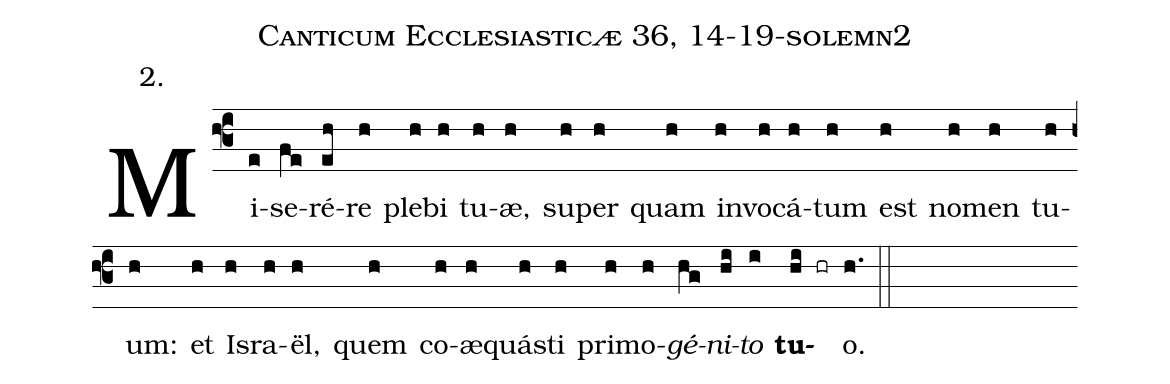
name: Canticum Ecclesiasticæ 36, 14-19-solemn2;
annotation: 2.;
%%
(f3)Mi(e)se(fe)ré(eh)re(h) ple(h)bi(h) tu(h)æ,(h) su(h)per(h) quam(h) in(h)vo(h)cá(h)tum(h) est(h) no(h)men(h) tu(h)um:(h) et(h) Is(h)ra(h)ël,(h) quem(h) co(h)æ(h)quá(h)sti(h) pri(h)mo(h)<i>gé</i>(hg)<i>ni</i>(hi)<i>to</i>(i) <b>tu</b>(hi hr)o.(h.) (::)


%E(h) u(h) o(g) u(f) a(gh) e.(gh..) (::)
